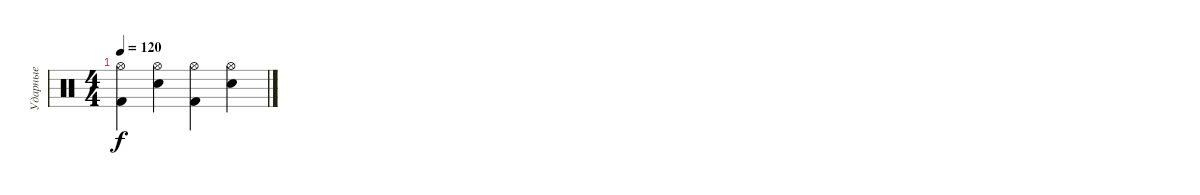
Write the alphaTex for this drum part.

\track ("Ударные" "Ударные") {instrument percussion}
\staff {score}
\articulation defaults
\ts (4 4)
\tempo 120
\clef neutral
\ks c
("Kick (hit) 2" "Hi-Hat (open)").4{dy f} ("Electric Snare (hit)" "Hi-Hat (open)").4 ("Kick (hit) 2" "Hi-Hat (open)").4 ("Electric Snare (hit)" "Hi-Hat (open)").4
